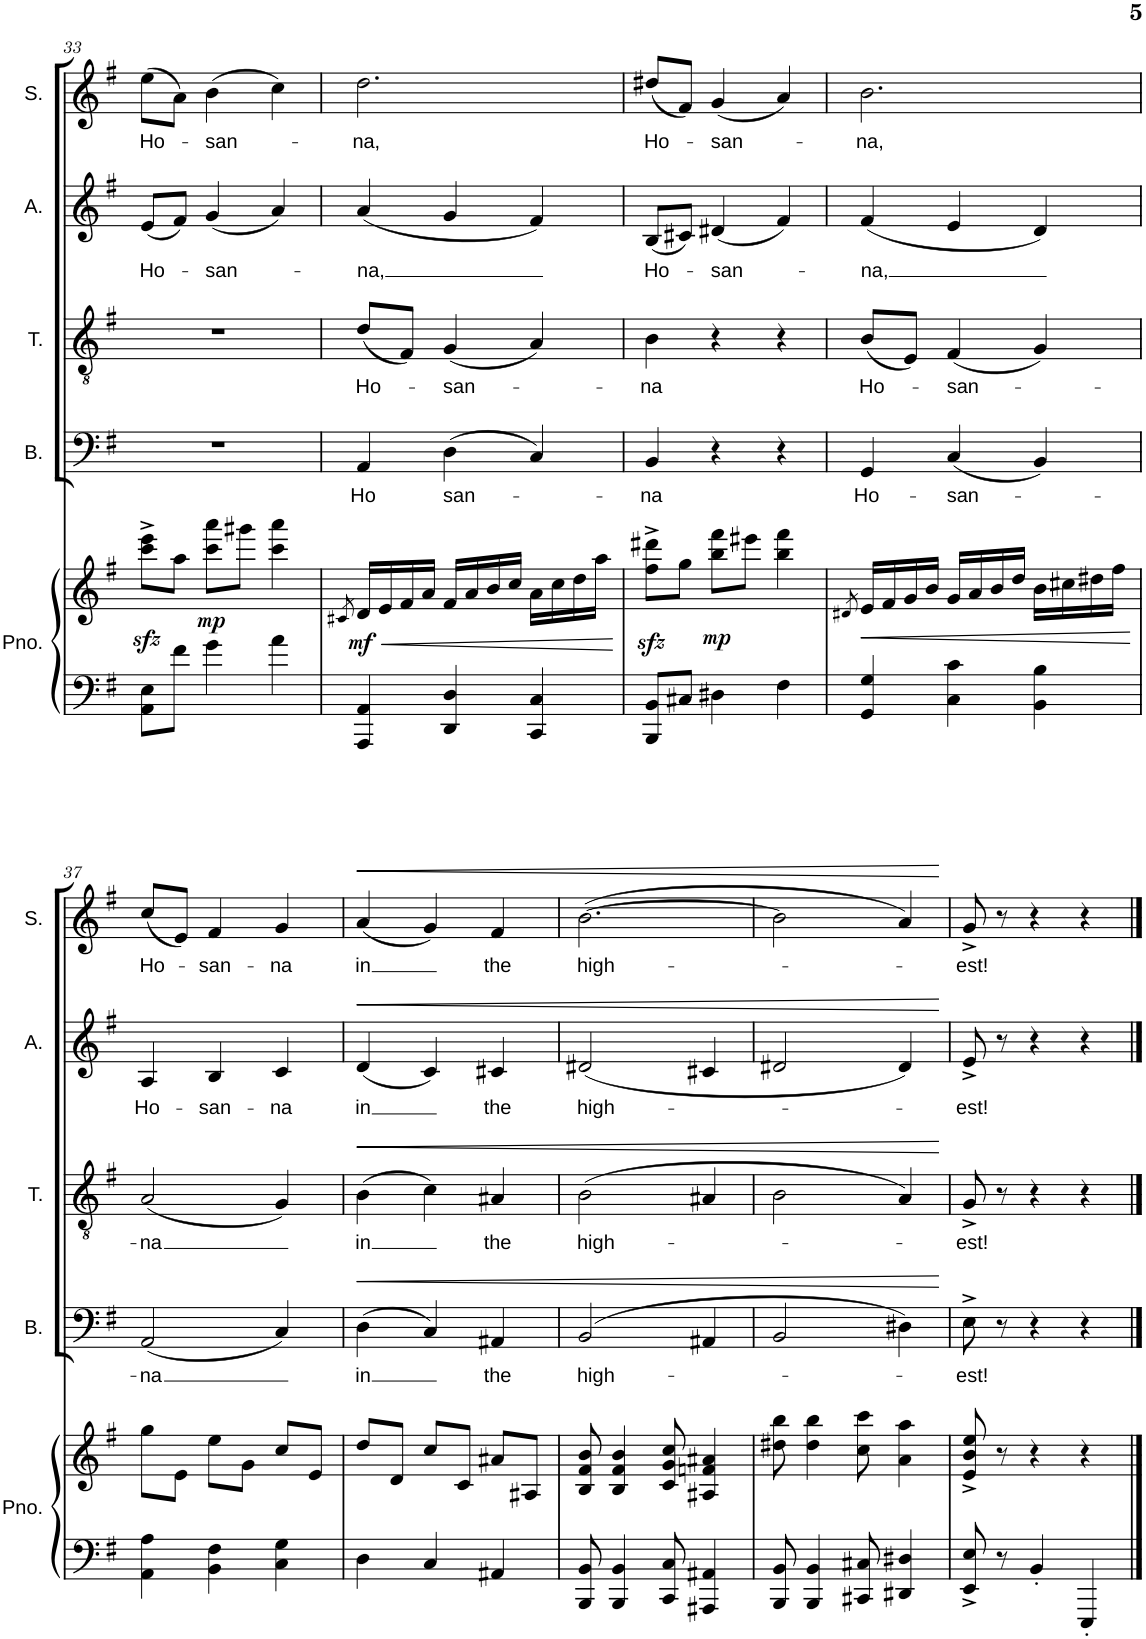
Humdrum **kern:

**kern	**kern	**dynam	**kern	**text	**dynam	**kern	**text	**dynam	**kern	**text	**dynam	**kern	**text	**dynam
*part5	*part5	*part5	*part4	*part4	*part4	*part3	*part3	*part3	*part2	*part2	*part2	*part1	*part1	*part1
*staff6	*staff5	*staff5/6	*staff4	*staff4	*staff4	*staff3	*staff3	*staff3	*staff2	*staff2	*staff2	*staff1	*staff1	*staff1
*I"Piano	*	*	*I"Bass	*	*	*I"Tenor	*	*	*I"Alto	*	*	*I"Soprano	*	*
*I'Pno.	*	*	*I'B.	*	*	*I'T.	*	*	*I'A.	*	*	*I'S.	*	*
!!LO:PB:g=z
*clefF4	*clefG2	*	*clefF4	*	*	*clefGv2	*	*	*clefG2	*	*	*clefG2	*	*
*k[f#]	*k[f#]	*	*k[f#]	*	*	*k[f#]	*	*	*k[f#]	*	*	*k[f#]	*	*
*M3/4	*M3/4	*	*M3/4	*	*	*M3/4	*	*	*M3/4	*	*	*M3/4	*	*
=33	=33	=33	=33	=33	=33	=33	=33	=33	=33	=33	=33	=33	=33	=33
!	!	!	!	!	!	!	!	!	!	!LO:LY:b	!	!	!LO:LY:b	!
8AA\ 8E\L	8ccc\zz<^ 8eee\zz<^L	.	2.r	.	.	2.r	.	.	(8e/L	Ho-	.	(8ee\L	Ho-	.
8f#\J	8aa\J	.	.	.	.	.	.	.	8f#/J)	.	.	8a\J)	.	.
!	!	!LO:DY:b	!	!	!	!	!	!	!	!LO:LY:b	!	!	!LO:LY:b	!
4g\	8ccc\ 8aaa\L	mp	.	.	.	.	.	.	(4g/	-san-	.	(4b\	-san-	.
.	8ggg#X\J	.	.	.	.	.	.	.	.	.	.	.	.	.
4a\	4ccc\ 4aaa\	.	.	.	.	.	.	.	4a/)	.	.	4cc\)	.	.
=34	=34	=34	=34	=34	=34	=34	=34	=34	=34	=34	=34	=34	=34	=34
.	8qc#X/	.	.	.	.	.	.	.	.	.	.	.	.	.
!	!	!LO:DY:b	!	!LO:LY:b	!	!	!LO:LY:b	!	!	!LO:LY:b	!	!	!LO:LY:b	!
4AAA/ 4AA/	16d/LL	mf	4AA/	Ho	.	(8d/L	Ho-	.	(4a/	-na,	.	2.dd\	-na,	.
.	16e/	.	.	.	.	.	.	.	.	.	.	.	.	.
.	16f#/	.	.	.	.	8F#/J)	.	.	.	.	.	.	.	.
.	16a/JJ	.	.	.	.	.	.	.	.	.	.	.	.	.
!	!	!	!	!LO:LY:b	!	!	!LO:LY:b	!	!	!	!	!	!	!
4DD/ 4D/	16f#/LL	.	(4D\	san-	.	(4G/	-san-	.	4g/	.	.	.	.	.
.	16a/	.	.	.	.	.	.	.	.	.	.	.	.	.
.	16b/	.	.	.	.	.	.	.	.	.	.	.	.	.
.	16cc/JJ	.	.	.	.	.	.	.	.	.	.	.	.	.
4CC/ 4C/	16a\LL	.	4C/)	.	.	4A/)	.	.	4f#/)	.	.	.	.	.
.	16cc\	.	.	.	.	.	.	.	.	.	.	.	.	.
.	16dd\	.	.	.	.	.	.	.	.	.	.	.	.	.
.	16aa\JJ	.	.	.	.	.	.	.	.	.	.	.	.	.
=35	=35	=35	=35	=35	=35	=35	=35	=35	=35	=35	=35	=35	=35	=35
!	!	!	!	!LO:LY:b	!	!	!LO:LY:b	!	!	!LO:LY:b	!	!	!LO:LY:b	!
8BBB/ 8BB/L	8ff#\zz<^ 8ddd#X\zz<^L	.	4BB/	-na	.	4B\	-na	.	(8B/L	Ho-	.	(8dd#X/L	Ho-	.
8C#X/J	8gg\J	.	.	.	.	.	.	.	8c#X/J)	.	.	8f#/J)	.	.
!	!	!LO:DY:b	!	!	!	!	!	!	!	!LO:LY:b	!	!	!LO:LY:b	!
4D#X\	8bb\ 8fff#\L	mp	4r	.	.	4r	.	.	(4d#X/	-san-	.	(4g/	-san-	.
.	8eee#X\J	.	.	.	.	.	.	.	.	.	.	.	.	.
4F#\	4bb\ 4fff#\	.	4r	.	.	4r	.	.	4f#/)	.	.	4a/)	.	.
=36	=36	=36	=36	=36	=36	=36	=36	=36	=36	=36	=36	=36	=36	=36
.	8qd#X/	.	.	.	.	.	.	.	.	.	.	.	.	.
!	!	!	!	!LO:LY:b	!	!	!LO:LY:b	!	!	!LO:LY:b	!	!	!LO:LY:b	!
4GG/ 4G/	16e/LL	.	4GG/	Ho-	.	(8B/L	Ho-	.	(4f#/	-na,	.	2.b\	-na,	.
.	16f#/	.	.	.	.	.	.	.	.	.	.	.	.	.
.	16g/	.	.	.	.	8E/J)	.	.	.	.	.	.	.	.
.	16b/JJ	.	.	.	.	.	.	.	.	.	.	.	.	.
!	!	!	!	!LO:LY:b	!	!	!LO:LY:b	!	!	!	!	!	!	!
4C\ 4c\	16g/LL	.	(4C/	-san-	.	(4F#/	-san-	.	4e/	.	.	.	.	.
.	16a/	.	.	.	.	.	.	.	.	.	.	.	.	.
.	16b/	.	.	.	.	.	.	.	.	.	.	.	.	.
.	16dd/JJ	.	.	.	.	.	.	.	.	.	.	.	.	.
4BB\ 4B\	16b\LL	.	4BB/)	.	.	4G/)	.	.	4d/)	.	.	.	.	.
.	16cc#X\	.	.	.	.	.	.	.	.	.	.	.	.	.
.	16dd#X\	.	.	.	.	.	.	.	.	.	.	.	.	.
.	16ff#\JJ	.	.	.	.	.	.	.	.	.	.	.	.	.
!!LO:LB:g=z
=37	=37	=37	=37	=37	=37	=37	=37	=37	=37	=37	=37	=37	=37	=37
!	!	!	!	!LO:LY:b	!	!	!LO:LY:b	!	!	!LO:LY:b	!	!	!LO:LY:b	!
4AA\ 4A\	8gg\L	.	(2AA/	-na	.	(2A/	-na	.	4A/	Ho-	.	(8cc/L	Ho-	.
.	8e\J	.	.	.	.	.	.	.	.	.	.	8e/J)	.	.
!	!	!	!	!	!	!	!	!	!	!LO:LY:b	!	!	!LO:LY:b	!
4BB\ 4F#\	8ee\L	.	.	.	.	.	.	.	4B/	-san-	.	4f#/	-san-	.
.	8g\J	.	.	.	.	.	.	.	.	.	.	.	.	.
!	!	!	!	!	!	!	!	!	!	!LO:LY:b	!	!	!LO:LY:b	!
4C\ 4G\	8cc/L	.	4C/)	.	.	4G/)	.	.	4c/	-na	.	4g/	-na	.
.	8e/J	.	.	.	.	.	.	.	.	.	.	.	.	.
=38	=38	=38	=38	=38	=38	=38	=38	=38	=38	=38	=38	=38	=38	=38
!	!	!	!	!LO:LY:b	!LO:HP:b	!	!LO:LY:b	!LO:HP:b	!	!LO:LY:b	!LO:HP:b	!	!LO:LY:b	!LO:HP:b
4D\	8dd/L	.	(4D\	in	<	(4B\	in	<	(4d/	in	<	(4a/	in	<
.	8d/J	.	.	.	.	.	.	.	.	.	.	.	.	.
4C/	8cc/L	.	4C/)	.	.	4c\)	.	.	4c/)	.	.	4g/)	.	.
.	8c/J	.	.	.	.	.	.	.	.	.	.	.	.	.
!	!	!	!	!LO:LY:b	!	!	!LO:LY:b	!	!	!LO:LY:b	!	!	!LO:LY:b	!
4AA#X/	8a#X/L	.	4AA#X/	the	.	4A#X/	the	.	4c#X/	the	.	4f#/	the	.
.	8A#X/J	.	.	.	.	.	.	.	.	.	.	.	.	.
=39	=39	=39	=39	=39	=39	=39	=39	=39	=39	=39	=39	=39	=39	=39
!	!	!	!	!LO:LY:b	!	!	!LO:LY:b	!	!	!LO:LY:b	!	!	!LO:LY:b	!
8BBB/ 8BB/	8B/ 8f#/ 8b/	.	(2BB/	high-	.	(2B\	high-	.	(2d#X/	high-	.	([2.b\	high-	.
4BBB/ 4BB/	4B/ 4f#/ 4b/	.	.	.	.	.	.	.	.	.	.	.	.	.
8CC/ 8C/	8c/ 8g/ 8cc/	.	.	.	.	.	.	.	.	.	.	.	.	.
4AAA#X/ 4AA#X/	4A#X/ 4fn/ 4a#X/	.	4AA#X/	.	.	4A#X/	.	.	4c#X/	.	.	.	.	.
=40	=40	=40	=40	=40	=40	=40	=40	=40	=40	=40	=40	=40	=40	=40
8BBB/ 8BB/	8dd#X\ 8bb\	.	2BB/	.	.	2B\	.	.	2d#X/	.	.	2b\]	.	.
4BBB/ 4BB/	4dd#\ 4bb\	.	.	.	.	.	.	.	.	.	.	.	.	.
8CC#X/ 8C#X/	8cc\ 8ccc\	.	.	.	.	.	.	.	.	.	.	.	.	.
4DD#X/ 4D#X/	4a\ 4aa\	.	4D#X\)	.	.	4A/)	.	.	4d#/)	.	.	4a/)	.	.
.	.	.	.	.	[	.	.	[	.	.	[	.	.	[
=41	=41	=41	=41	=41	=41	=41	=41	=41	=41	=41	=41	=41	=41	=41
!	!	!	!	!LO:LY:b	!	!	!LO:LY:b	!	!	!LO:LY:b	!	!	!LO:LY:b	!
8EE/^ 8E/^	8e/^ 8b/^ 8ee/^	.	8E^\	-est!	.	8G^/	-est!	.	8e^/	-est!	.	8g^/	-est!	.
8r	8r	.	8r	.	.	8r	.	.	8r	.	.	8r	.	.
4BB'/	4r	.	4r	.	.	4r	.	.	4r	.	.	4r	.	.
4EEE'/	4r	.	4r	.	.	4r	.	.	4r	.	.	4r	.	.
==	==	==	==	==	==	==	==	==	==	==	==	==	==	==
*-	*-	*-	*-	*-	*-	*-	*-	*-	*-	*-	*-	*-	*-	*-
